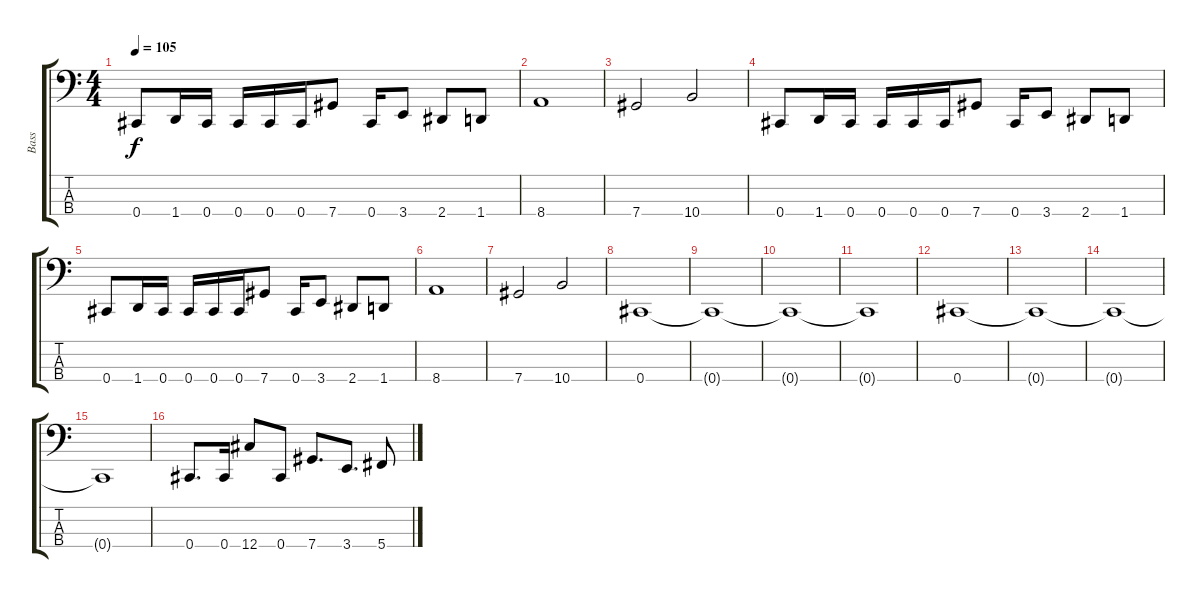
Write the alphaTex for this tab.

\track ("Bass" "Bass") {instrument electricbassfinger}
\staff {score tabs}
\tuning (Gb2 Db2 Ab1 Db1) {hide}
\ts (4 4)
\tempo 105
\clef f4
\ks c
0.4.8{dy f} 1.4.16 0.4.16 0.4.16 0.4.16 0.4.16 7.4.8 0.4.16 3.4.8 2.4.8 1.4.8 |
8.4.1 |
7.4.2 10.4.2 |
0.4.8 1.4.16 0.4.16 0.4.16 0.4.16 0.4.16 7.4.8 0.4.16 3.4.8 2.4.8 1.4.8 |
0.4.8 1.4.16 0.4.16 0.4.16 0.4.16 0.4.16 7.4.8 0.4.16 3.4.8 2.4.8 1.4.8 |
8.4.1 |
7.4.2 10.4.2 |
0.4.1 |
0.4{t}.1 |
0.4{t}.1 |
0.4{t}.1 |
0.4.1 |
0.4{t}.1 |
0.4{t}.1 |
0.4{t}.1 |
0.4.8{d} 0.4.16 12.4.8 0.4.8 7.4.8{d} 3.4.8{d} 5.4.8
